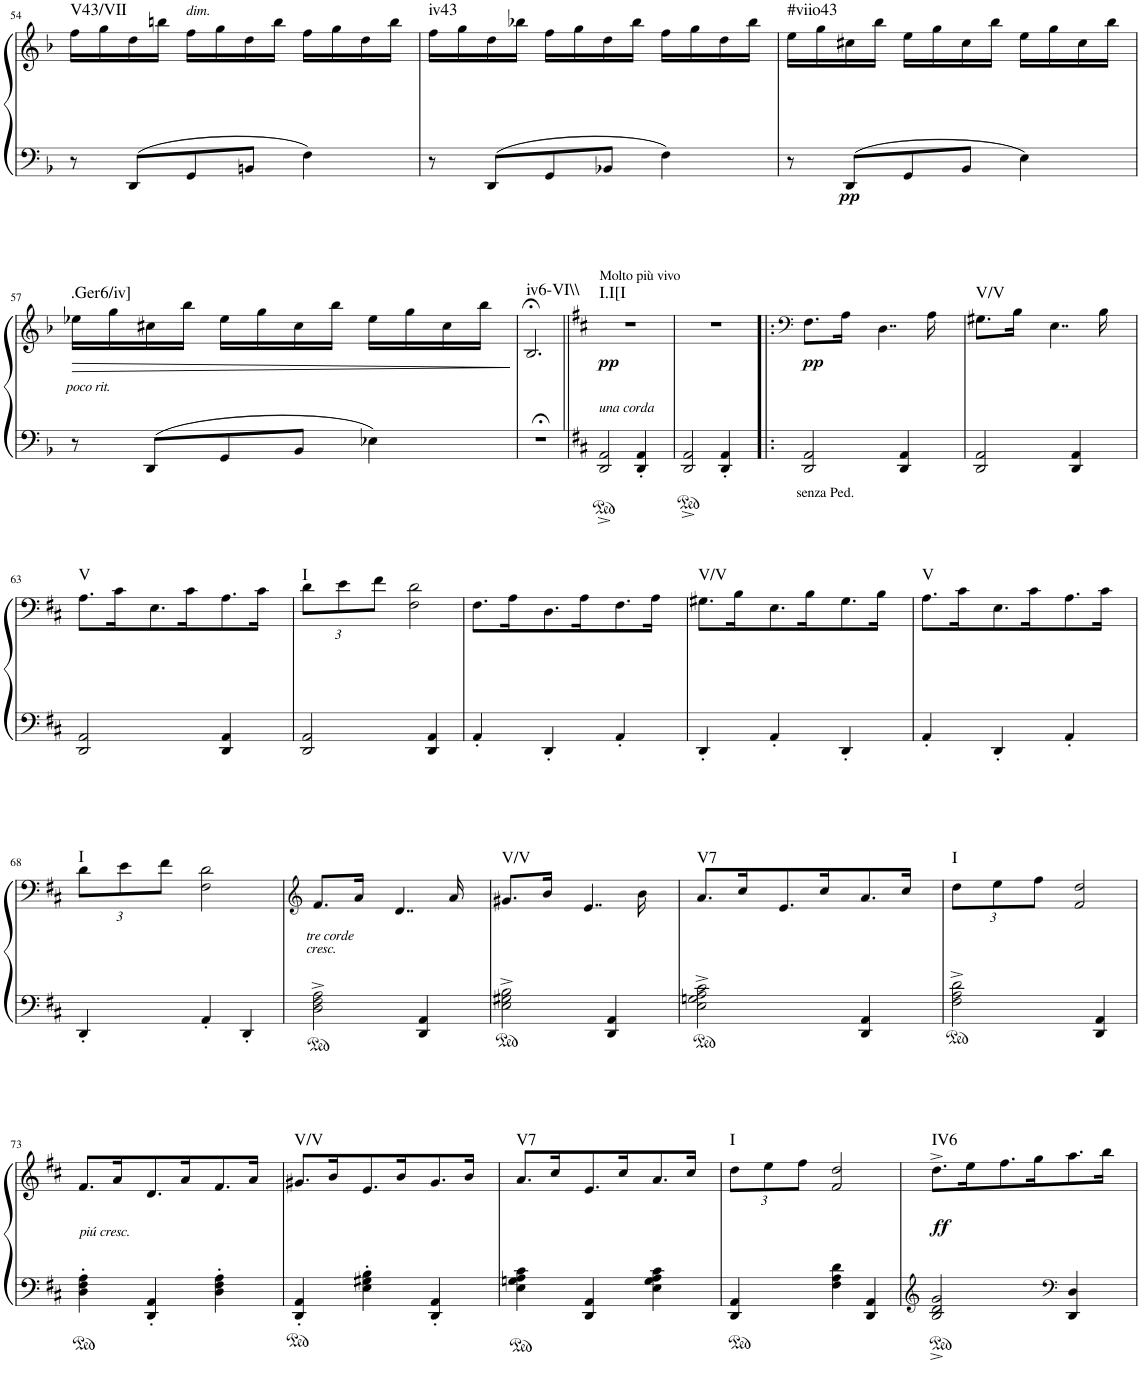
**kern	**kern	**dynam	**harte
*part1	*part1	*part1	*part1
*staff2	*staff1	*staff1/2	*
*I"Piano	*	*	*
*I'Pno.	*	*	*
!!LO:PB:g=z
*clefF4	*clefG2	*	*
*k[b-]	*k[b-]	*	*
*M3/4	*M3/4	*	*
=54	=54	=54	=54
!	!	!	!LO:H:kt=V43/VII
8r	16ff\LL	.	N
.	16gg\	.	.
8DD/L	16dd\	.	.
.	16bbn\JJ	.	.
!	!LO:TX:a:i:t=dim.	!	!
8GG/	16ff\LL	.	.
.	16gg\	.	.
8BBn/J	16dd\	.	.
.	16bb\JJ	.	.
4F\	16ff\LL	.	.
.	16gg\	.	.
.	16dd\	.	.
.	16bb\JJ	.	.
=55	=55	=55	=55
!	!	!	!LO:H:kt=iv43
8r	16ff\LL	.	N
.	16gg\	.	.
8DD/L	16dd\	.	.
.	16bb-X\JJ	.	.
8GG/	16ff\LL	.	.
.	16gg\	.	.
8BB-X/J	16dd\	.	.
.	16bb-\JJ	.	.
4F\	16ff\LL	.	.
.	16gg\	.	.
.	16dd\	.	.
.	16bb-\JJ	.	.
=56	=56	=56	=56
!	!	!	!LO:H:kt=#viio43
8r	16ee\LL	.	N
.	16gg\	.	.
!	!	!LO:DY:b=2	!
8DD/L	16cc#X\	pp	.
.	16bb-\JJ	.	.
8GG/	16ee\LL	.	.
.	16gg\	.	.
8BB-/J	16cc#\	.	.
.	16bb-\JJ	.	.
4E\	16ee\LL	.	.
.	16gg\	.	.
.	16cc#\	.	.
.	16bb-\JJ	.	.
!!LO:LB:g=z
=57	=57	=57	=57
!	!LO:TX:b:i:t=poco rit.	!	!
!	!	!LO:HP:b	!LO:H:kt=.Ger6/iv]
8r	16ee-X\LL	>	N
.	16gg\	.	.
8DD/L	16cc#X\	.	.
.	16bb-\JJ	.	.
8GG/	16ee-\LL	.	.
.	16gg\	.	.
8BB-/J	16cc#\	.	.
.	16bb-\JJ	.	.
4E-X\	16ee-\LL	.	.
.	16gg\	.	.
.	16cc#\	.	.
.	16bb-\JJ	.	.
.	.	]	.
=58	=58	=58	=58
!	!	!	!LO:H:kt=iv6-VI\\
2.r;<	2.B-;</	.	N
=59||	=59||	=59||	=59||
*k[f#c#]	*k[f#c#]	*	*
!	!LO:TX:a:t=Molto più vivo	!	!
!LO:TX:a:i:t=una corda	!	!	!
!	!	!LO:DY:b	!LO:H:kt=I.I[I
2DD/^ 2AA/^	2.r	pp	N
4DD/' 4AA/'	.	.	.
=60	=60	=60	=60
2DD/^ 2AA/^	2.r	.	.
4DD/' 4AA/'	.	.	.
=61!|:	=61!|:	=61!|:	=61!|:
*	*clefF4	*	*
!LO:TX:b:t=senza Ped.	!	!	!
!	!	!LO:DY:b	!
2DD/ 2AA/	8.F#\L	pp	.
.	16A\Jk	.	.
.	4..D\	.	.
4DD/ 4AA/	.	.	.
.	16A\	.	.
=62	=62	=62	=62
!	!	!	!LO:H:kt=V/V
2DD/ 2AA/	8.G#X\L	.	N
.	16B\Jk	.	.
.	4..E\	.	.
4DD/ 4AA/	.	.	.
.	16B\	.	.
!!LO:LB:g=z
=63	=63	=63	=63
!	!	!	!LO:H:kt=V
2DD/ 2AA/	8.A\L	.	N
.	16c#\K	.	.
.	8.E\	.	.
.	16c#\K	.	.
4DD/ 4AA/	8.A\	.	.
.	16c#\Jk	.	.
=64	=64	=64	=64
*	*Xbrackettup	*	*
!	!	!	!LO:H:kt=I
2DD/ 2AA/	12d\L	.	N
.	12e\	.	.
.	12f#\J	.	.
.	2F#\ 2d\	.	.
4DD/ 4AA/	.	.	.
=65	=65	=65	=65
4AA'/	8.F#\L	.	.
.	16A\K	.	.
4DD'/	8.D\	.	.
.	16A\K	.	.
4AA'/	8.F#\	.	.
.	16A\Jk	.	.
=66	=66	=66	=66
!	!	!	!LO:H:kt=V/V
4DD'/	8.G#X\L	.	N
.	16B\K	.	.
4AA'/	8.E\	.	.
.	16B\K	.	.
4DD'/	8.G#\	.	.
.	16B\Jk	.	.
=67	=67	=67	=67
!	!	!	!LO:H:kt=V
4AA'/	8.A\L	.	N
.	16c#\K	.	.
4DD'/	8.E\	.	.
.	16c#\K	.	.
4AA'/	8.A\	.	.
.	16c#\Jk	.	.
!!LO:LB:g=z
=68	=68	=68	=68
!	!	!	!LO:H:kt=I
4DD'/	12d\L	.	N
.	12e\	.	.
.	12f#\J	.	.
4AA'/	2F#\ 2d\	.	.
4DD'/	.	.	.
=69	=69	=69	=69
*	*clefG2	*	*
!	!LO:TX:b:i:t=tre corde	!	!
!	!LO:TX:b:i:t=cresc.	!	!
2D\^ 2F#\^ 2A\^	8.f#/L	.	.
.	16a/Jk	.	.
.	4..d/	.	.
4DD/ 4AA/	.	.	.
.	16a/	.	.
=70	=70	=70	=70
!	!	!	!LO:H:kt=V/V
2E\^ 2G#X\^ 2B\^	8.g#X/L	.	N
.	16b/Jk	.	.
.	4..e/	.	.
4DD/ 4AA/	.	.	.
.	16b\	.	.
=71	=71	=71	=71
!	!	!	!LO:H:kt=V7
2E\^ 2Gn\^ 2A\^ 2c#\^	8.a/L	.	N
.	16cc#/K	.	.
.	8.e/	.	.
.	16cc#/K	.	.
4DD/ 4AA/	8.a/	.	.
.	16cc#/Jk	.	.
=72	=72	=72	=72
!	!	!	!LO:H:kt=I
2F#\^ 2A\^ 2d\^	12dd\L	.	N
.	12ee\	.	.
.	12ff#\J	.	.
.	2f#/ 2dd/	.	.
4DD/ 4AA/	.	.	.
!!LO:LB:g=z
=73	=73	=73	=73
!	!LO:TX:b:i:t=piú cresc.	!	!
4D\' 4F#\' 4A\'	8.f#/L	.	.
.	16a/K	.	.
4DD/' 4AA/'	8.d/	.	.
.	16a/K	.	.
4D\' 4F#\' 4A\'	8.f#/	.	.
.	16a/Jk	.	.
=74	=74	=74	=74
!	!	!	!LO:H:kt=V/V
4DD/' 4AA/'	8.g#X/L	.	N
.	16b/K	.	.
4E\' 4G#X\' 4B\'	8.e/	.	.
.	16b/K	.	.
4DD/' 4AA/'	8.g#/	.	.
.	16b/Jk	.	.
=75	=75	=75	=75
!	!	!	!LO:H:kt=V7
4E\ 4Gn\ 4A\ 4c#\	8.a/L	.	N
.	16cc#/K	.	.
4DD/ 4AA/	8.e/	.	.
.	16cc#/K	.	.
4E\ 4G\ 4A\ 4c#\	8.a/	.	.
.	16cc#/Jk	.	.
=76	=76	=76	=76
!	!	!	!LO:H:kt=I
4DD/ 4AA/	12dd\L	.	N
.	12ee\	.	.
.	12ff#\J	.	.
4F#\ 4A\ 4d\	2f#/ 2dd/	.	.
4DD/ 4AA/	.	.	.
=77	=77	=77	=77
*clefG2	*	*	*
!	!	!LO:DY:b	!LO:H:kt=IV6
2B/^ 2d/^ 2g/^	8.dd^\L	ff	N
.	16ee\K	.	.
.	8.ff#\	.	.
.	16gg\K	.	.
*clefF4	*	*	*
4DD/ 4D/	8.aa\	.	.
.	16bb\Jk	.	.
=	=	=	=
*-	*-	*-	*-
